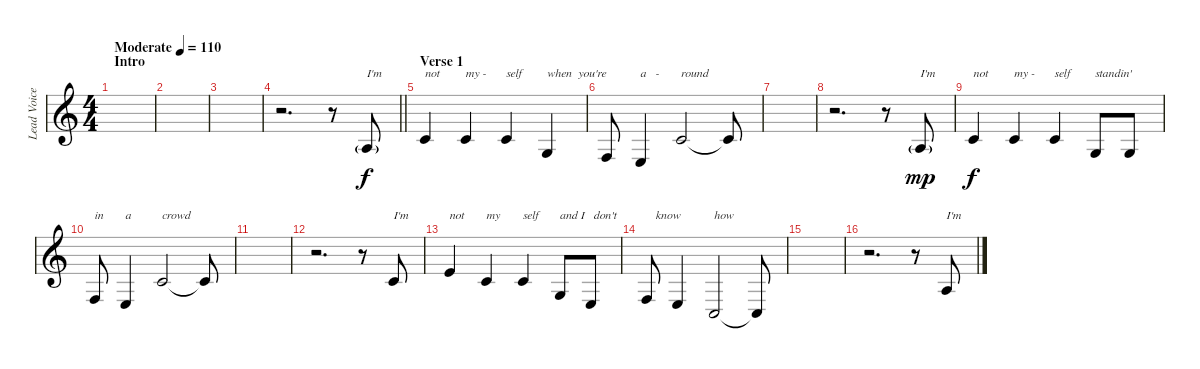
\track ("Lead Voice" "Lead Voice") {instrument clarinet}
\staff {score}
\tuning (E4 B3 G3 D3 A2 E2) {hide}
\ts (4 4)
\section ("" "Intro")
\tempo (110 "Moderate")
\clef g2
\ks c
|
|
|
\barLineRight lightlight
r.2{d} r.8 2.3{g}.8{txt "I'm"} |
\section ("" "Verse 1")
1.2.4{txt "not" dy f} 1.2.4{txt "my -"} 1.2.4{txt "self"} 0.3.4{txt "when  you're"} |
3.4.8 2.4.4{txt "a   - "} 1.2.2{txt "round"} 1.2{t}.8 |
|
r.2{d} r.8 2.3{g}.8{txt "I'm" dy mp} |
1.2.4{txt "not" dy f} 1.2.4{txt "my -"} 1.2.4{txt "self"} 0.3.8{txt "standin'"} 0.3.8 |
3.4.8{txt "in"} 2.4.4{txt "a"} 1.2.2{txt "crowd"} 1.2{t}.8 |
|
r.2{d} r.8 1.2.8{txt "I'm"} |
5.2.4{txt "not"} 1.2.4{txt "my"} 1.2.4{txt "self"} 0.3.8{txt "and I   don't"} 2.4.8 |
3.4.8{txt "   know"} 2.4.4 3.5.2{txt "how"} 3.5{t}.8 |
|
r.2{d} r.8 2.3.8{txt "I'm"}
